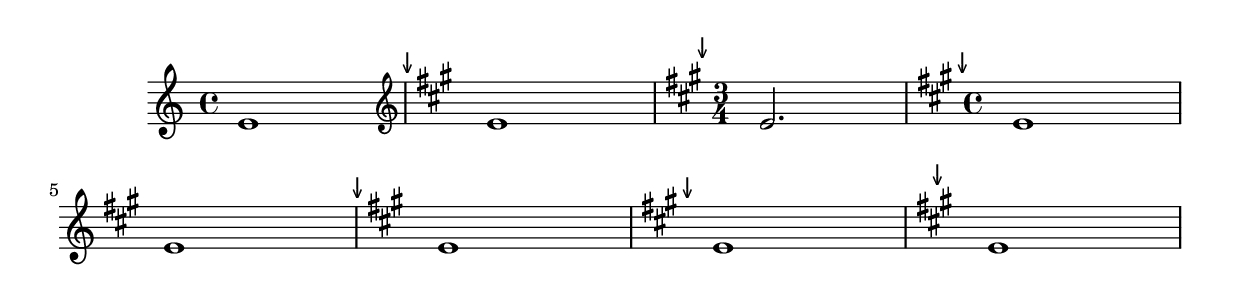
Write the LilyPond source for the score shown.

%% Do not edit this file; it is automatically
%% generated from LSR http://lsr.dsi.unimi.it
%% This file is in the public domain.
\version "2.13.4"

\header {
  lsrtags = "text"

%% Translation of GIT committish: b2d4318d6c53df8469dfa4da09b27c15a374d0ca
  texidoces = "
Si están especificadas, las marcas de texto se pueden alinear con
objetos de notación distintos a las líneas divisorias.  Entre estos
objetos se encuentran @code{ambitus}, @code{breathing-sign},
@code{clef}, @code{custos}, @code{staff-bar}, @code{left-edge},
@code{key-cancellation}, @code{key-signature} y @code{time-signature}.

En estos casos, las marcas de texto se centran horizontalmente sobre
el objeto, aunque esto se puede cambiar, como se muestra en la segunda
línea de este ejemplo (en una partitura con varios pentagramas, se
debe hacer este ajuste para todos los pentagramas).

"
  doctitlees = "Alinear marcas con varios objetos de notación"

%% Translation of GIT committish: d96023d8792c8af202c7cb8508010c0d3648899d
  texidocde = "
Wenn angegeben, können Textzeichen auch an anderen Objekten als Taktstrichen
ausgerichtet werden.  Zu diesen Objekten gehören @code{ambitus},
@code{breathing-sign}, @code{clef}, @code{custos}, @code{staff-bar},
@code{left-edge}, @code{key-cancellation}, @code{key-signature} und
@code{time-signature}.

In diesem Fall werden die Zeichen horizontal über dem Objekt zentriert.
Diese Ausrichtung kann auch geändert werden, wie die zweite Zeile
des Beispiels zeigt.  In einer Partitur mit vielen Systemen sollte
diese Einstellung für alle Systeme gemacht werden.

"

  doctitlede = "Zeichen an verschiedenen Notationsobjekten ausrichten"

  texidoc = "
If specified, text marks may be aligned with notation objects other
than bar lines.  These objects include @code{ambitus},
@code{breathing-sign}, @code{clef}, @code{custos}, @code{staff-bar},
@code{left-edge}, @code{key-cancellation}, @code{key-signature}, and
@code{time-signature}.



In such cases, text marks will be horizontally centered above the
object. However this can be changed, as demonstrated on the second line
of this example (in a score with multiple staves, this setting should
be done for all the staves).



"
  doctitle = "Aligning marks with various notation objects"
} % begin verbatim

\relative c' {
  e1

  % the RehearsalMark will be centered above the Clef
  \override Score.RehearsalMark #'break-align-symbols = #'(clef)
  \key a \major
  \clef treble
  \mark "↓"
  e1

  % the RehearsalMark will be centered above the TimeSignature
  \override Score.RehearsalMark #'break-align-symbols = #'(time-signature)
  \key a \major
  \clef treble
  \time 3/4
  \mark \markup { \char ##x2193 }
  e2.

  % the RehearsalMark will be centered above the KeySignature
  \override Score.RehearsalMark #'break-align-symbols = #'(key-signature)
  \key a \major
  \clef treble
  \time 4/4
  \mark \markup { \char ##x2193 }
  e1

  \break
  e1

  % the RehearsalMark will be aligned with the left edge of the KeySignature
  \once \override Score.KeySignature #'break-align-anchor-alignment = #LEFT
  \mark \markup { \char ##x2193 }
  \key a \major
  e1

  % the RehearsalMark will be aligned with the right edge of the KeySignature
  \once \override Score.KeySignature #'break-align-anchor-alignment = #RIGHT
  \key a \major
  \mark \markup { \char ##x2193 }
  e1

  % the RehearsalMark will be aligned with the left edge of the KeySignature
  % and then shifted right by one unit.
  \once \override Score.KeySignature #'break-align-anchor = #1
  \key a \major
  \mark \markup { \char ##x2193 }
  e1
}
